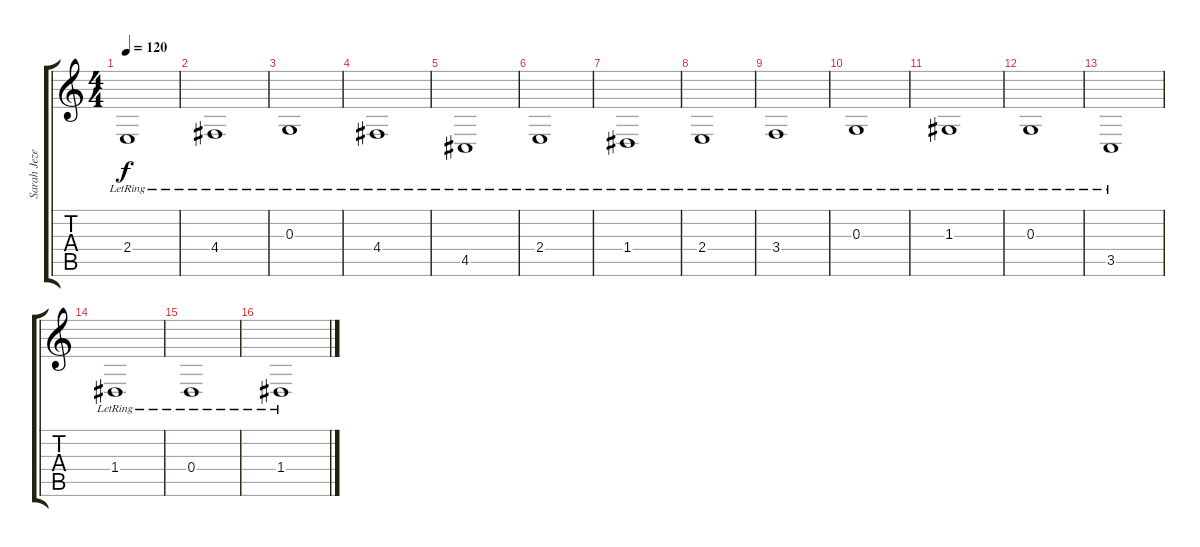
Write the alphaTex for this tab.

\track ("Sarah Jezebel Deva" "Sarah Jeze") {instrument choiraahs}
\staff {score tabs}
\tuning (E4 B3 G3 D3 A2 E2) {hide}
\ts (4 4)
\tempo 120
\clef g2
\ks c
2.4{lr}.1{dy f instrument choiraahs} |
4.4{lr}.1 |
0.3{lr}.1 |
4.4{lr}.1 |
4.5{lr}.1 |
2.4{lr}.1 |
1.4{lr}.1 |
2.4{lr}.1 |
3.4{lr}.1 |
0.3{lr}.1 |
1.3{lr}.1 |
0.3{lr}.1 |
3.5{lr}.1 |
1.4{lr}.1 |
0.4{lr}.1 |
1.4{lr}.1
